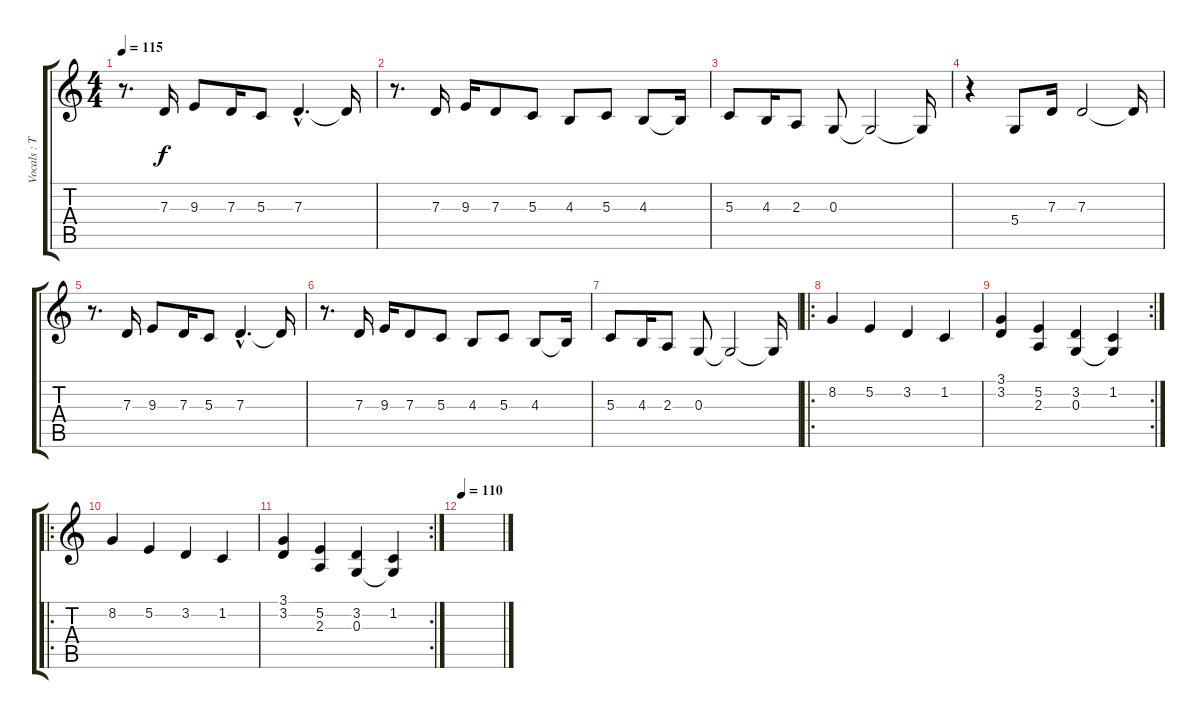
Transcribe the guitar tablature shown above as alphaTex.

\track ("Vocals : Trever Keith" "Vocals : T") {instrument oboe}
\staff {score tabs}
\tuning (E4 B3 G3 D3 A2 E2) {hide}
\ts (4 4)
\tempo 115
\clef g2
\ks c
r.8{d dy f} 7.3.16 9.3.8 7.3.16 5.3.8 7.3{hac}.4{d} 7.3{t}.16 |
r.8{d} 7.3.16 9.3.16 7.3.8 5.3.8 4.3.8 5.3.8 4.3.8 4.3{t}.16 |
5.3.8 4.3.16 2.3.8 0.3.8 0.3{t}.2 0.3{t}.16 |
r.4 5.4.8 7.3.16 7.3.2 7.3{t}.16 |
r.8{d} 7.3.16 9.3.8 7.3.16 5.3.8 7.3{hac}.4{d} 7.3{t}.16 |
r.8{d} 7.3.16 9.3.16 7.3.8 5.3.8 4.3.8 5.3.8 4.3.8 4.3{t}.16 |
5.3.8 4.3.16 2.3.8 0.3.8 0.3{t}.2 0.3{t}.16 |
\ro
8.2.4 5.2.4 3.2.4 1.2.4 |
\rc 2
(3.1 3.2).4 (5.2 2.3).4 (3.2 0.3).4 (1.2 0.3{t}).4 |
\ro
8.2.4 5.2.4 3.2.4 1.2.4 |
\rc 2
(3.1 3.2).4 (5.2 2.3).4 (3.2 0.3).4 (1.2 0.3{t}).4 |
\tempo 110
